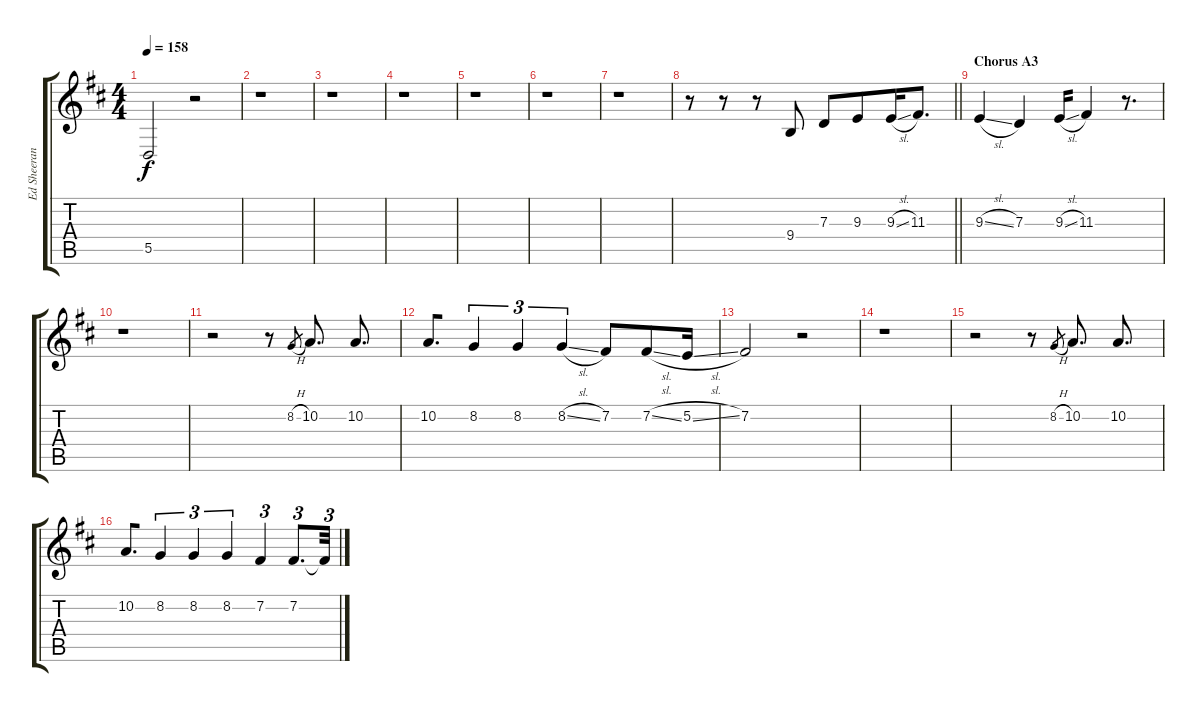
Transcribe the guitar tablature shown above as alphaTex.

\track ("Ed Sheeran Vocals" "Ed Sheeran") {instrument flute}
\staff {score tabs}
\tuning (E4 B3 G3 D3 A2 E2) {hide}
\ts (4 4)
\tempo 158
\clef g2
\ks d
5.5.2{dy f} r.2 |
r.1 |
r.1 |
r.1 |
r.1 |
r.1 |
r.1 |
\barLineRight lightlight
r.8{volume 16} r.8 r.8 9.4.8 7.3.8 9.3.8{beam merge} 9.3{sl}.16 11.3.8{d} |
\section ("" "Chorus A3")
9.3{sl}.4 7.3.4 9.3{sl}.16{beam merge} 11.3.4{beam merge} r.8{d} |
r.1 |
r.2 r.8 8.2{h}.8{gr beam merge} 10.2.8{d} 10.2.8{d} |
10.2.8{d beam merge} 8.2.4{tu (3 2) beam merge} 8.2.4{tu (3 2)} 8.2{sl}.4{tu (3 2)} 7.2.8{beam merge} 7.2{sl}.8 5.2{sl}.16 |
7.2.2 r.2 |
r.1 |
r.2 r.8 8.2{h}.8{gr beam merge} 10.2.8{d} 10.2.8{d} |
10.2.8{d beam merge} 8.2.4{tu (3 2) beam merge} 8.2.4{tu (3 2)} 8.2.4{tu (3 2) beam merge} 7.2.4{tu (3 2) beam merge} 7.2.8{d tu (3 2)} 7.2{t}.32{tu (3 2)}
